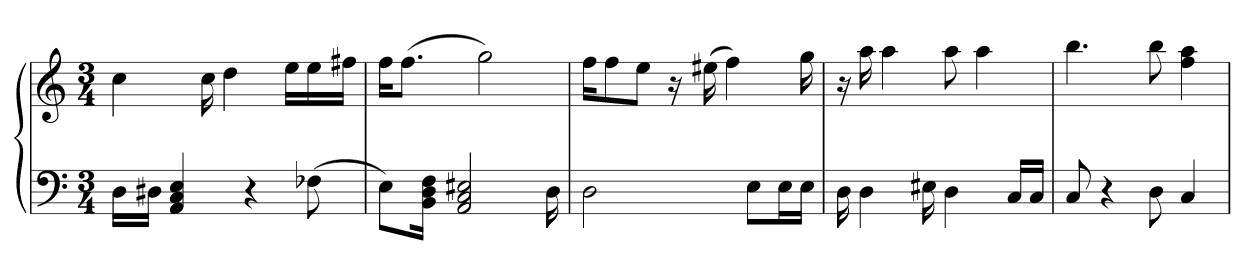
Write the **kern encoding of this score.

**kern	**kern
*part1	*part1
*staff2	*staff1
*clefF4	*clefG2
*k[]	*k[]
*M3/4	*M3/4
=1	=1
16D\LL	4cc
16D#X\JJ	.
4AA 4C 4E	.
.	16cc
.	4dd
4r	.
.	16ee\LL
(8F-X	16ee\
.	16ff#X\JJ
=2	=2
8E\L)	16ff\KL
.	(8.ff\J
16BB\ 16D\ 16F\Jk	.
2AA 2C 2E#X	.
.	2gg)
16D	.
=3	=3
2D	16ff\KL
.	8ff\
.	8ee\J
.	16r
.	(16ee#X
.	4ff)
8E\L	.
16E\L	.
16E\JJ	16gg
=4	=4
16D	16r
4D	16aa
.	4aa
16E#X	.
4D	8aa
.	4aa
16C/LL	.
16C/JJ	.
=5	=5
8C	4.bb
4r	.
8D	8bb
4C	4ff 4aa
=	=
*-	*-
